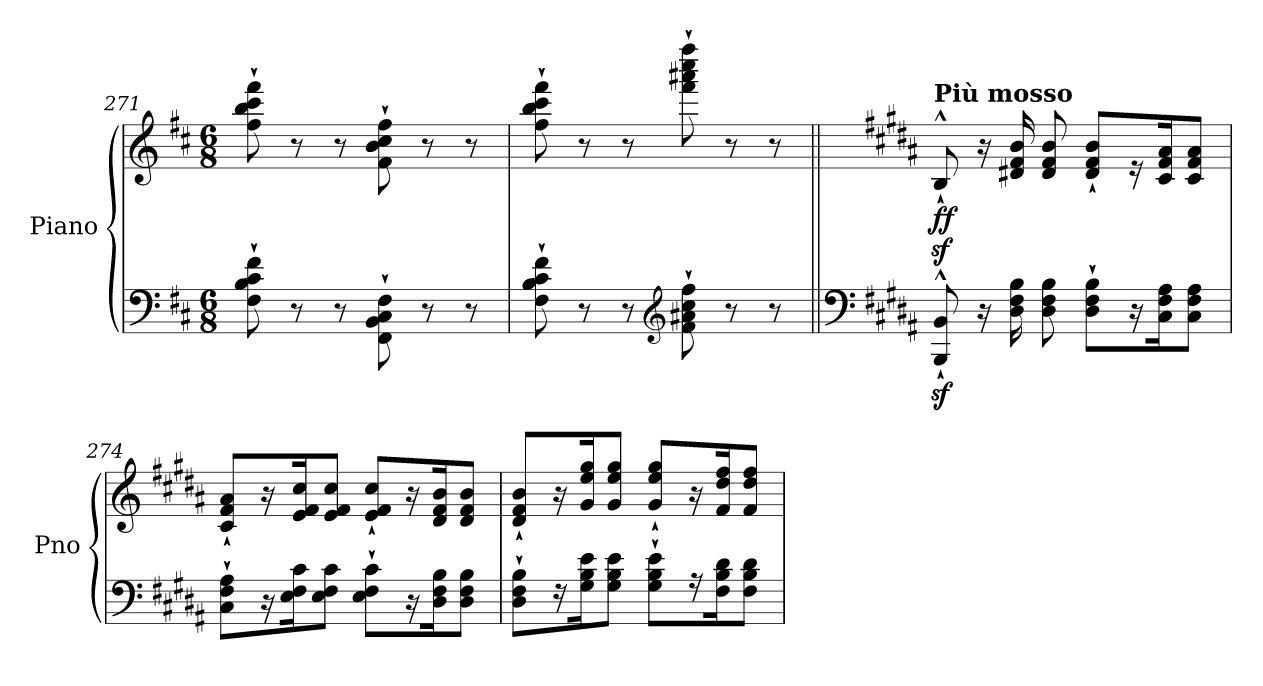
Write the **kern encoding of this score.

**kern	**kern	**dynam
*part1	*part1	*part1
*staff2	*staff1	*staff1/2
*I"Piano	*	*
*I'Pno	*	*
*clefF4	*clefG2	*
*k[f#c#]	*k[f#c#]	*
*M6/8	*M6/8	*
=271	=271	=271
8F#\` 8B\` 8c#\` 8f#\`	8ff#\` 8bb\` 8ccc#\` 8fff#\`	.
8r	8r	.
8r	8r	.
8FF#\` 8BB\` 8C#\` 8F#\`	8f#\` 8b\` 8cc#\` 8ff#\`	.
8r	8r	.
8r	8r	.
=272	=272	=272
8F#\` 8B\` 8c#\` 8f#\`	8ff#\` 8bb\` 8ccc#\` 8fff#\`	.
8r	8r	.
8r	8r	.
*clefG2	*	*
8f#\` 8a#X\` 8cc#\` 8ff#\`	8fff#\` 8aaa#X\` 8cccc#\` 8ffff#\`	.
8r	8r	.
8r	8r	.
!!LO:LB:g=z
=273||	=273||	=273||
*clefF4	*	*
*k[f#c#g#d#a#]	*k[f#c#g#d#a#]	*
!	!LO:TX:a:B:t=Più mosso	!
!	!	!LO:DY:b
8BBB/z<`^^ 8BB/z<`^^	8Bz<`^^/	ff
16r	16r	.
16D#\ 16F#\ 16B\	16d#X/ 16f#/ 16b/	.
8D#\ 8F#\ 8B\	8d#/ 8f#/ 8b/	.
8D#\` 8F#\` 8B\`L	8d#/` 8f#/` 8b/`L	.
16r	16r	.
16C#\ 16F#\ 16A#\K	16c#/ 16f#/ 16a#/K	.
8C#\ 8F#\ 8A#\J	8c#/ 8f#/ 8a#/J	.
=274	=274	=274
8C#\` 8F#\` 8A#\`L	8c#/` 8f#/` 8a#/`L	.
16r	16r	.
16E\ 16F#\ 16c#\K	16e/ 16f#/ 16cc#/K	.
8E\ 8F#\ 8c#\J	8e/ 8f#/ 8cc#/J	.
8E\` 8F#\` 8c#\`L	8e/` 8f#/` 8cc#/`L	.
16r	16r	.
16D#\ 16F#\ 16B\K	16d#/ 16f#/ 16b/K	.
8D#\ 8F#\ 8B\J	8d#/ 8f#/ 8b/J	.
=275	=275	=275
8D#\` 8F#\` 8B\`L	8d#/` 8f#/` 8b/`L	.
16r	16r	.
16G#\ 16B\ 16e\K	16g#/ 16ee/ 16gg#/K	.
8G#\ 8B\ 8e\J	8g#/ 8ee/ 8gg#/J	.
8G#\` 8B\` 8e\`L	8g#/` 8ee/` 8gg#/`L	.
16r	16r	.
16F#\ 16B\ 16d#\K	16f#/ 16dd#/ 16ff#/K	.
8F#\ 8B\ 8d#\J	8f#/ 8dd#/ 8ff#/J	.
=	=	=
*-	*-	*-
